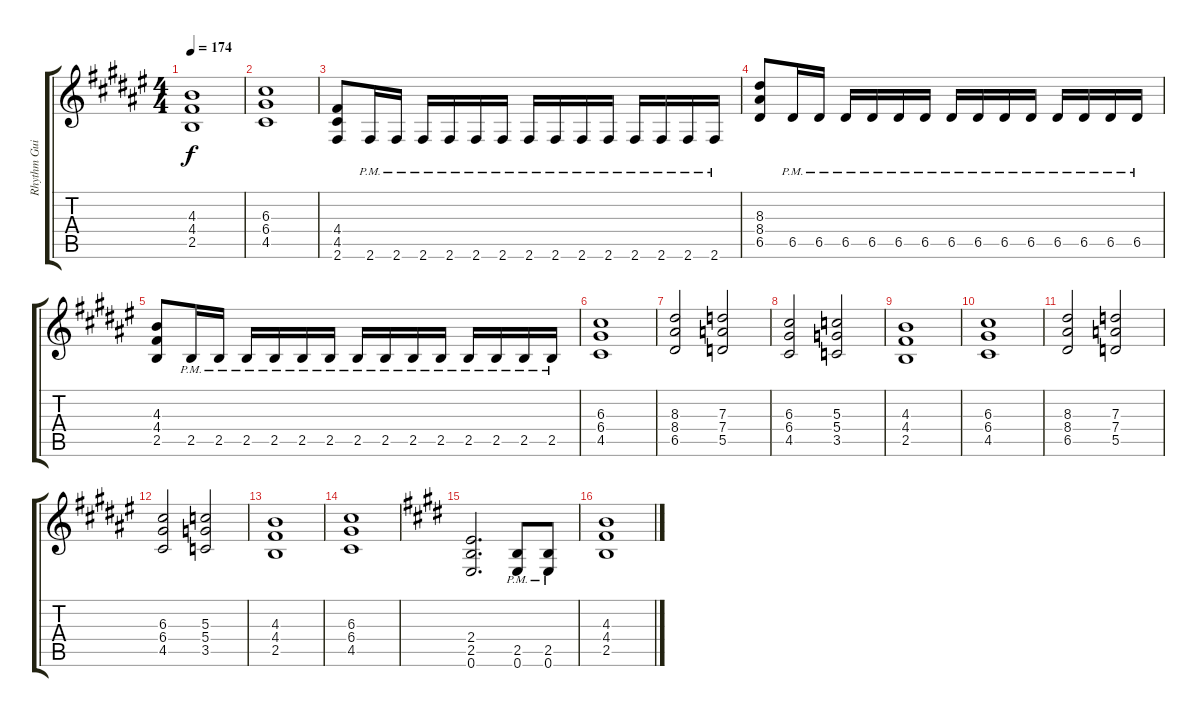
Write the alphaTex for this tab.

\track ("Rhythm Guitar" "Rhythm Gui") {instrument distortionguitar}
\staff {score tabs}
\tuning (E4 B3 G3 D3 A2 E2) {hide}
\ts (4 4)
\tempo 174
\clef g2
\ks f#
(4.3 4.4 2.5).1{dy f} |
(6.3 6.4 4.5).1 |
(4.4 4.5 2.6).8 2.6{pm}.16 2.6{pm}.16 2.6{pm}.16 2.6{pm}.16 2.6{pm}.16 2.6{pm}.16 2.6{pm}.16 2.6{pm}.16 2.6{pm}.16 2.6{pm}.16 2.6{pm}.16 2.6{pm}.16 2.6{pm}.16 2.6{pm}.16 |
(8.3 8.4 6.5).8 6.5{pm}.16 6.5{pm}.16 6.5{pm}.16 6.5{pm}.16 6.5{pm}.16 6.5{pm}.16 6.5{pm}.16 6.5{pm}.16 6.5{pm}.16 6.5{pm}.16 6.5{pm}.16 6.5{pm}.16 6.5{pm}.16 6.5{pm}.16 |
(4.3 4.4 2.5).8 2.5{pm}.16 2.5{pm}.16 2.5{pm}.16 2.5{pm}.16 2.5{pm}.16 2.5{pm}.16 2.5{pm}.16 2.5{pm}.16 2.5{pm}.16 2.5{pm}.16 2.5{pm}.16 2.5{pm}.16 2.5{pm}.16 2.5{pm}.16 |
(6.3 6.4 4.5).1 |
(8.3 8.4 6.5).2 (7.3 7.4 5.5).2 |
(6.3 6.4 4.5).2 (5.3 5.4 3.5).2 |
(4.3 4.4 2.5).1 |
(6.3 6.4 4.5).1 |
(8.3 8.4 6.5).2 (7.3 7.4 5.5).2 |
(6.3 6.4 4.5).2 (5.3 5.4 3.5).2 |
(4.3 4.4 2.5).1 |
(6.3 6.4 4.5).1 |
\ks e
(2.4 2.5 0.6).2{d} (2.5{pm} 0.6{pm}).8 (2.5{pm} 0.6{pm}).8 |
(4.3 4.4 2.5).1
